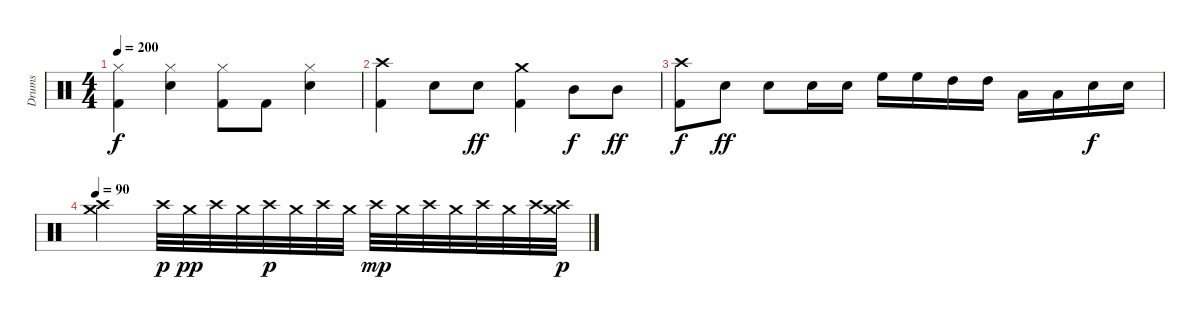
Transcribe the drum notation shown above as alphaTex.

\track ("Drums" "Drums") {instrument percussion}
\staff {score}
\articulation defaults
\ts (4 4)
\tempo 200
\clef neutral
\ks c
("Hi-Hat (closed)" "Kick (hit) 2").4{dy f} ("Hi-Hat (closed)" "Snare (hit) 2").4 ("Hi-Hat (closed)" "Kick (hit) 2").8 "Kick (hit) 2".8 ("Hi-Hat (closed)" "Snare (hit) 2").4 |
("Crash high (hit)" "Kick (hit) 2").4 "Snare (hit) 2".8 "Snare (hit) 2".8{dy ff} ("Crash medium (hit)" "Kick (hit) 2").4 "Mid Tom (hit)".8{dy f} "Mid Tom (hit)".8{dy ff} |
("Crash high (hit)" "Kick (hit) 2").8{dy f} "Snare (hit) 2".8{dy ff} "Snare (hit) 2".8 "Snare (hit) 2".16 "Snare (hit) 2".16 "High Floor Tom (hit)".16 "High Floor Tom (hit)".16 "High Tom (hit)".16 "High Tom (hit)".16 "Low Tom (hit)".16 "Low Tom (hit)".16 "Snare (hit) 2".16{dy f} "Snare (hit) 2".16 |
\tempo 90
("Crash high (hit)" "Crash medium (hit)").2 "Crash high (hit)".32{dy p} "Crash medium (hit)".32{dy pp} "Crash high (hit)".32 "Crash medium (hit)".32 "Crash high (hit)".32{dy p} "Crash medium (hit)".32 "Crash high (hit)".32 "Crash medium (hit)".32 "Crash high (hit)".32{dy mp} "Crash medium (hit)".32 "Crash high (hit)".32 "Crash medium (hit)".32 "Crash high (hit)".32 "Crash medium (hit)".32 "Crash high (hit)".32 ("Crash medium (hit)" "Crash high (hit)").32{dy p}
